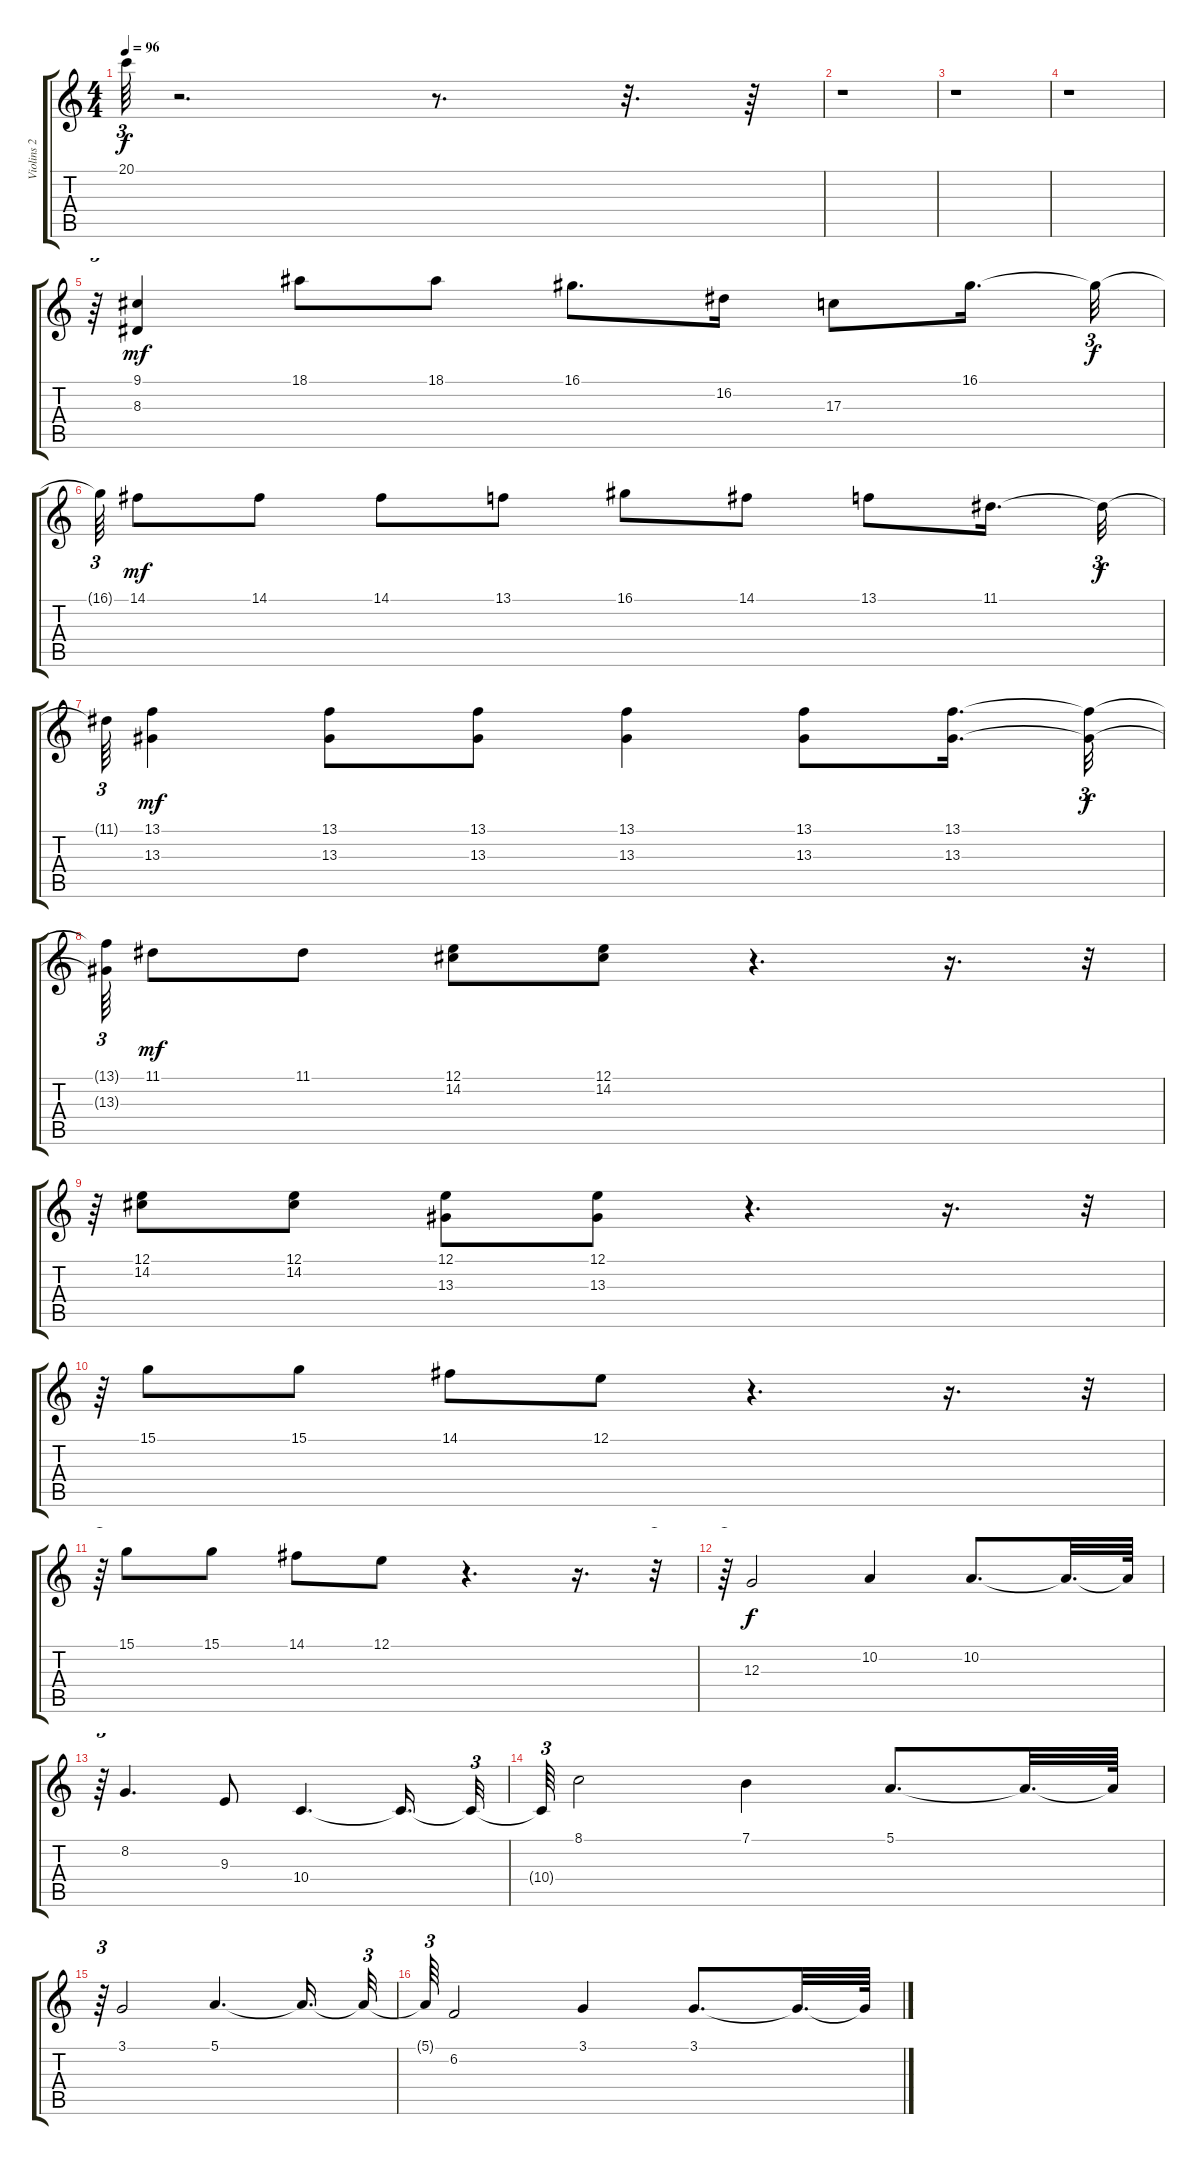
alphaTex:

\track ("Violins 2" "Violins 2") {instrument stringensemble1}
\staff {score tabs}
\tuning (E4 B3 G3 D3 A2 E2) {hide}
\ts (4 4)
\tempo 96
\clef g2
\ks c
20.1{t}.64{tu (3 2) dy f} r.2{d} r.8{d} r.32{d} r.64 |
r.1 |
r.1 |
r.1 |
r.64{tu (3 2)} (9.1 8.3).4{dy mf} 18.1.8 18.1.8 16.1.8{d} 16.2.16 17.3.8 16.1.16{d} 16.1{t}.32{tu (3 2) dy f} |
16.1{t}.64{tu (3 2)} 14.1.8{dy mf} 14.1.8 14.1.8 13.1.8 16.1.8 14.1.8 13.1.8 11.1.16{d} 11.1{t}.32{tu (3 2) dy f} |
11.1{t}.64{tu (3 2)} (13.1 13.3).4{dy mf} (13.1 13.3).8 (13.1 13.3).8 (13.1 13.3).4 (13.1 13.3).8 (13.1 13.3).16{d} (13.1{t} 13.3{t}).32{tu (3 2) dy f} |
(13.1{t} 13.3{t}).64{tu (3 2)} 11.1.8{dy mf} 11.1.8 (12.1 14.2).8 (12.1 14.2).8 r.4{d} r.16{d} r.32{tu (3 2)} |
r.64{tu (3 2)} (12.1 14.2).8 (12.1 14.2).8 (12.1 13.3).8 (12.1 13.3).8 r.4{d} r.16{d} r.32{tu (3 2)} |
r.64{tu (3 2)} 15.1.8 15.1.8 14.1.8 12.1.8 r.4{d} r.16{d} r.32{tu (3 2)} |
r.64{tu (3 2)} 15.1.8 15.1.8 14.1.8 12.1.8 r.4{d} r.16{d} r.32{tu (3 2)} |
r.64{tu (3 2)} 12.3.2{dy f} 10.2.4 10.2.8{d} 10.2{t}.32{d} 10.2{t}.64 |
r.64{tu (3 2)} 8.2.4{d} 9.3.8 10.4.4{d} 10.4{t}.16{d} 10.4{t}.32{tu (3 2)} |
10.4{t}.64{tu (3 2)} 8.1.2 7.1.4 5.1.8{d} 5.1{t}.32{d} 5.1{t}.64 |
r.64{tu (3 2)} 3.1.2 5.1.4{d} 5.1{t}.16{d} 5.1{t}.32{tu (3 2)} |
5.1{t}.64{tu (3 2)} 6.2.2 3.1.4 3.1.8{d} 3.1{t}.32{d} 3.1{t}.64
